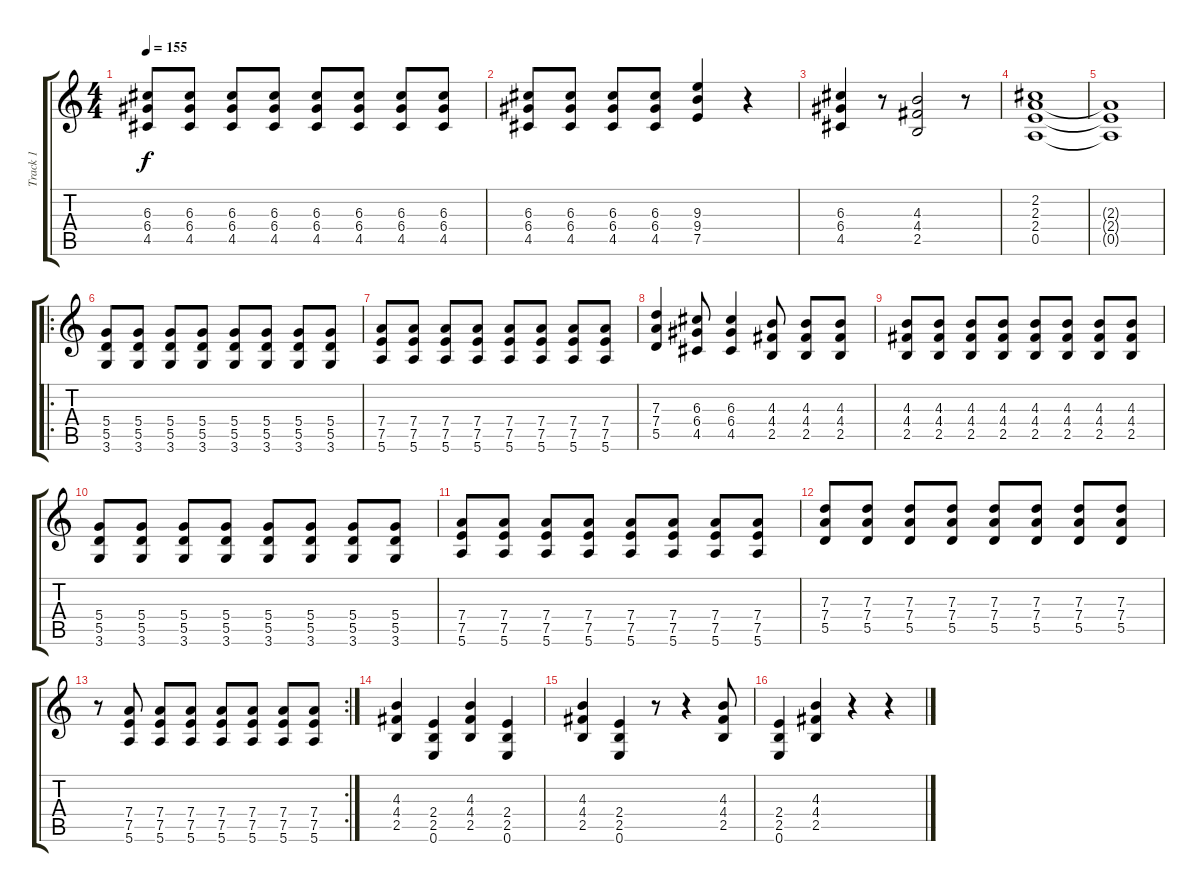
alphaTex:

\track ("Track 1" "Track 1") {instrument overdrivenguitar}
\staff {score tabs}
\tuning (E4 B3 G3 D3 A2 E2) {hide}
\ts (4 4)
\tempo 155
\clef g2
\ks c
(6.3 6.4 4.5).8{dy f} (6.3 6.4 4.5).8 (6.3 6.4 4.5).8 (6.3 6.4 4.5).8 (6.3 6.4 4.5).8 (6.3 6.4 4.5).8 (6.3 6.4 4.5).8 (6.3 6.4 4.5).8 |
(6.3 6.4 4.5).8 (6.3 6.4 4.5).8 (6.3 6.4 4.5).8 (6.3 6.4 4.5).8 (9.3 9.4 7.5).4 r.4 |
(6.3 6.4 4.5).4 r.8 (4.3 4.4 2.5).2 r.8 |
(2.2 2.3 2.4 0.5).1 |
(2.3{t} 2.4{t} 0.5{t}).1 |
\ro
(5.4 5.5 3.6).8 (5.4 5.5 3.6).8 (5.4 5.5 3.6).8 (5.4 5.5 3.6).8 (5.4 5.5 3.6).8 (5.4 5.5 3.6).8 (5.4 5.5 3.6).8 (5.4 5.5 3.6).8 |
(7.4 7.5 5.6).8 (7.4 7.5 5.6).8 (7.4 7.5 5.6).8 (7.4 7.5 5.6).8 (7.4 7.5 5.6).8 (7.4 7.5 5.6).8 (7.4 7.5 5.6).8 (7.4 7.5 5.6).8 |
(7.3 7.4 5.5).4 (6.3 6.4 4.5).8 (6.3 6.4 4.5).4 (4.3 4.4 2.5).8 (4.3 4.4 2.5).8 (4.3 4.4 2.5).8 |
(4.3 4.4 2.5).8 (4.3 4.4 2.5).8 (4.3 4.4 2.5).8 (4.3 4.4 2.5).8 (4.3 4.4 2.5).8 (4.3 4.4 2.5).8 (4.3 4.4 2.5).8 (4.3 4.4 2.5).8 |
(5.4 5.5 3.6).8 (5.4 5.5 3.6).8 (5.4 5.5 3.6).8 (5.4 5.5 3.6).8 (5.4 5.5 3.6).8 (5.4 5.5 3.6).8 (5.4 5.5 3.6).8 (5.4 5.5 3.6).8 |
(7.4 7.5 5.6).8 (7.4 7.5 5.6).8 (7.4 7.5 5.6).8 (7.4 7.5 5.6).8 (7.4 7.5 5.6).8 (7.4 7.5 5.6).8 (7.4 7.5 5.6).8 (7.4 7.5 5.6).8 |
(7.3 7.4 5.5).8 (7.3 7.4 5.5).8 (7.3 7.4 5.5).8 (7.3 7.4 5.5).8 (7.3 7.4 5.5).8 (7.3 7.4 5.5).8 (7.3 7.4 5.5).8 (7.3 7.4 5.5).8 |
\rc 2
r.8 (7.4 7.5 5.6).8 (7.4 7.5 5.6).8 (7.4 7.5 5.6).8 (7.4 7.5 5.6).8 (7.4 7.5 5.6).8 (7.4 7.5 5.6).8 (7.4 7.5 5.6).8 |
(4.3 4.4 2.5).4 (2.4 2.5 0.6).4 (4.3 4.4 2.5).4 (2.4 2.5 0.6).4 |
(4.3 4.4 2.5).4 (2.4 2.5 0.6).4 r.8 r.4 (4.3 4.4 2.5).8 |
(2.4 2.5 0.6).4 (4.3 4.4 2.5).4 r.4 r.4
